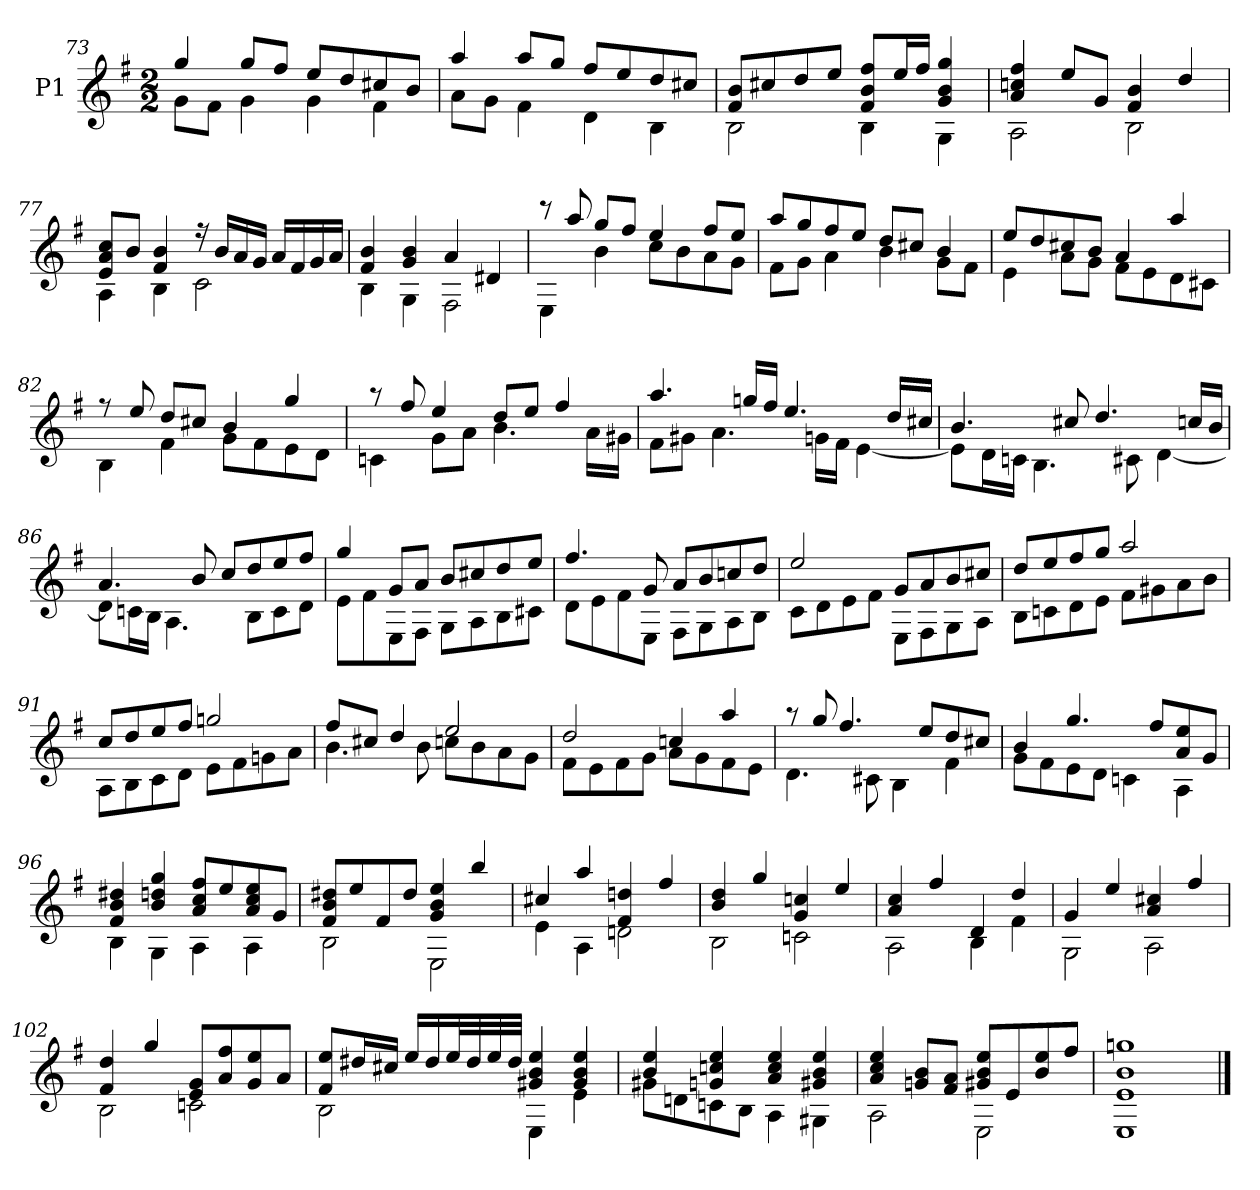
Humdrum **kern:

**kern
*part1
*staff1
*I"P1
!!LO:LB:g=z
*clefG2
*ITrd7c12
*k[f#]
*G:
*M2/2
=73
*^
4gi/	8Gi\L
.	8F#i\J
8gi/L	4Gi\
8f#i/J	.
8ei/L	4Gi\
8di/	.
8c#Xi/	4F#i\
8Bi/J	.
=74	=74
4ai/	8Ai\L
.	8Gi\J
8ai/L	4F#i\
8gi/J	.
8f#i/L	4Di\
8ei/	.
8di/	4BBi\
8c#Xi/J	.
=75	=75
8F#i/ 8BiL	2BBi\
8c#Xi/	.
8di/	.
8ei/J	.
8F#i/ 8Bi 8f#iL	4BBi\
16ei/L	.
16f#i/JJ	.
4Gi/ 4Bi 4gi	4GGi\
=76	=76
4Ai/ 4cni 4f#i	2AAi\
8ei/L	.
8Gi/J	.
4F#i/ 4Bi	2BBi\
4di/	.
=77	=77
8Ei/ 8Ai 8ciL	4AAi\
8Bi/J	.
4F#i/ 4Bi	4BBi\
16r	2Ci\
16Bi/LL	.
16Ai/	.
16Gi/JJ	.
16Ai/LL	.
16F#i/	.
16Gi/	.
16Ai/JJ	.
=78	=78
4F#i/ 4Bi	4BBi\
4Gi/ 4Bi	4GGi\
4Ai/	2FF#i\
4D#Xi/	.
!!LO:LB:g=z	!!
=79	=79
8r	4EEi\
8ai/	.
8gi/L	4Bi\
8f#i/J	.
4ei/	8ci\L
.	8Bi\
8f#i/L	8Ai\
8ei/J	8Gi\J
=80	=80
8ai/L	8F#i\L
8gi/	8Gi\J
8f#i/	4Ai\
8ei/J	.
8di/L	4Bi\
8c#Xi/J	.
4Bi/	8Gi\L
.	8F#i\J
=81	=81
8ei/L	4Ei\
8di/	.
8c#Xi/	8Ai\L
8Bi/J	8Gi\J
4Ai/	8F#i\L
.	8Ei\
4ai/	8Di\
.	8C#Xi\J
=82	=82
8r	4BBi\
8ei/	.
8di/L	4F#i\
8c#Xi/J	.
4Bi/	8Gi\L
.	8F#i\
4gi/	8Ei\
.	8Di\J
=83	=83
8r	4Cni\
8f#i/	.
4ei/	8Gi\L
.	8Ai\J
8di/L	4.Bi\
8ei/J	.
4f#i/	.
.	16Ai\LL
.	16G#Xi\JJ
!!LO:LB:g=z	!!
=84	=84
4.ai/	8F#i\L
.	8G#Xi\J
.	4.Ai\
16gni/LL	.
16f#i/JJ	.
4.ei/	.
.	16Gni\LL
.	16F#i\JJ
.	[4Ei\
16di/LL	.
16c#Xi/JJ	.
=85	=85
4.Bi/	8Ei\L]
.	16Di\L
.	16Cni\JJ
.	4.BBi\
8c#Xi/	.
4.di/	.
.	8C#Xi\
.	[4Di\
16cni/LL	.
16Bi/JJ	.
=86	=86
4.Ai/	8Di\L]
.	16Cni\L
.	16BBi\JJ
.	4.AAi\
8Bi/	.
8ci/L	.
8di/	8BBi\L
8ei/	8Ci\
8f#i/J	8Di\J
=87	=87
4gi/	8Ei\L
.	8F#i\
8Gi/L	8EEi\
8Ai/J	8FF#i\J
8Bi/L	8GGi\L
8c#Xi/	8AAi\
8di/	8BBi\
8ei/J	8C#Xi\J
=88	=88
4.f#i/	8Di\L
.	8Ei\
.	8F#i\
8Gi/	8EEi\J
8Ai/L	8FF#i\L
8Bi/	8GGi\
8cni/	8AAi\
8di/J	8BBi\J
!!LO:LB:g=z	!!
=89	=89
2ei/	8Ci\L
.	8Di\
.	8Ei\
.	8F#i\J
8Gi/L	8EEi\L
8Ai/	8FF#i\
8Bi/	8GGi\
8c#Xi/J	8AAi\J
=90	=90
8di/L	8BBi\L
8ei/	8Cni\
8f#i/	8Di\
8gi/J	8Ei\J
2ai/	8F#i\L
.	8G#Xi\
.	8Ai\
.	8Bi\J
=91	=91
8ci/L	8AAi\L
8di/	8BBi\
8ei/	8Ci\
8f#i/J	8Di\J
2gni/	8Ei\L
.	8F#i\
.	8Gni\
.	8Ai\J
=92	=92
8f#i/L	4.Bi\
8c#Xi/J	.
4di/	.
.	8Bi\
2ei/	8cni\L
.	8Bi\
.	8Ai\
.	8Gi\J
=93	=93
2di/	8F#i\L
.	8Ei\
.	8F#i\
.	8Gi\J
4cni/	8Ai\L
.	8Gi\
4ai/	8F#i\
.	8Ei\J
=94	=94
8r	4.Di\
8gi/	.
4.f#i/	.
.	8C#Xi\
.	4BBi\
8ei/L	.
8di/	4F#i\
8c#Xi/J	.
!!LO:LB:g=z	!!
=95	=95
4Bi/	8Gi\L
.	8F#i\
4.gi/	8Ei\
.	8Di\J
.	4Cni\
8f#i/L	.
8Ai/ 8ei	4AAi\
8Gi/J	.
=96	=96
4F#i/ 4Bi 4d#Xi	4BBi\
4Bi/ 4dni 4gi	4GGi\
8Ai/ 8ci 8f#iL	4AAi\
8ei/	.
8Ai/ 8ci 8ei	4AAi\
8Gi/J	.
=97	=97
8F#i/ 8Bi 8d#XiL	2BBi\
8ei/	.
8F#i/	.
8d#i/J	.
4Gi/ 4Bi 4ei	2EEi\
4bi/	.
=98	=98
4c#Xi/	4Ei\
4ai/	4AAi\
4F#i/ 4dni	2Dni\
4f#i/	.
=99	=99
4Bi/ 4di	2BBi\
4gi/	.
4Gi/ 4cni	2Cni\
4ei/	.
=100	=100
4Ai/ 4ci	2AAi\
4f#i/	.
4Di/	4BBi\
4di/	4F#i\
!!LO:LB:g=z	!!
=101	=101
4Gi/	2GGi\
4ei/	.
4Ai/ 4c#Xi	2AAi\
4f#i/	.
=102	=102
4F#i/ 4di	2BBi\
4gi/	.
8Ei/ 8GiL	2Cni\
8Ai/ 8f#i	.
8Gi/ 8ei	.
8Ai/J	.
=103	=103
8F#i/ 8eiL	2BBi\
16d#Xi/L	.
16c#Xi/JJ	.
16ei/LL	.
16d#i/	.
32ei/L	.
32d#i/	.
32ei/	.
32d#i/JJJ	.
4G#Xi/ 4Bi 4ei	4EEi\
4G#i/ 4Bi 4ei	4Ei\
=104	=104
4Bi/ 4ei	8G#Xi\L
.	8Dni\
4Gni/ 4cni 4ei	8Cni\
.	8BBi\J
4Ai/ 4ci 4ei	4AAi\
4G#Xi/ 4Bi 4ei	4GG#Xi\
=105	=105
4Ai/ 4ci 4ei	2AAi\
8Gni/ 8BiL	.
8F#i/ 8AiJ	.
8G#Xi/ 8Bi 8eiL	2EEi\
8Ei/	.
8Bi/ 8ei	.
8f#i/J	.
*v	*v
=106
1EEi 1Ei 1Bi 1gni
==
*-
